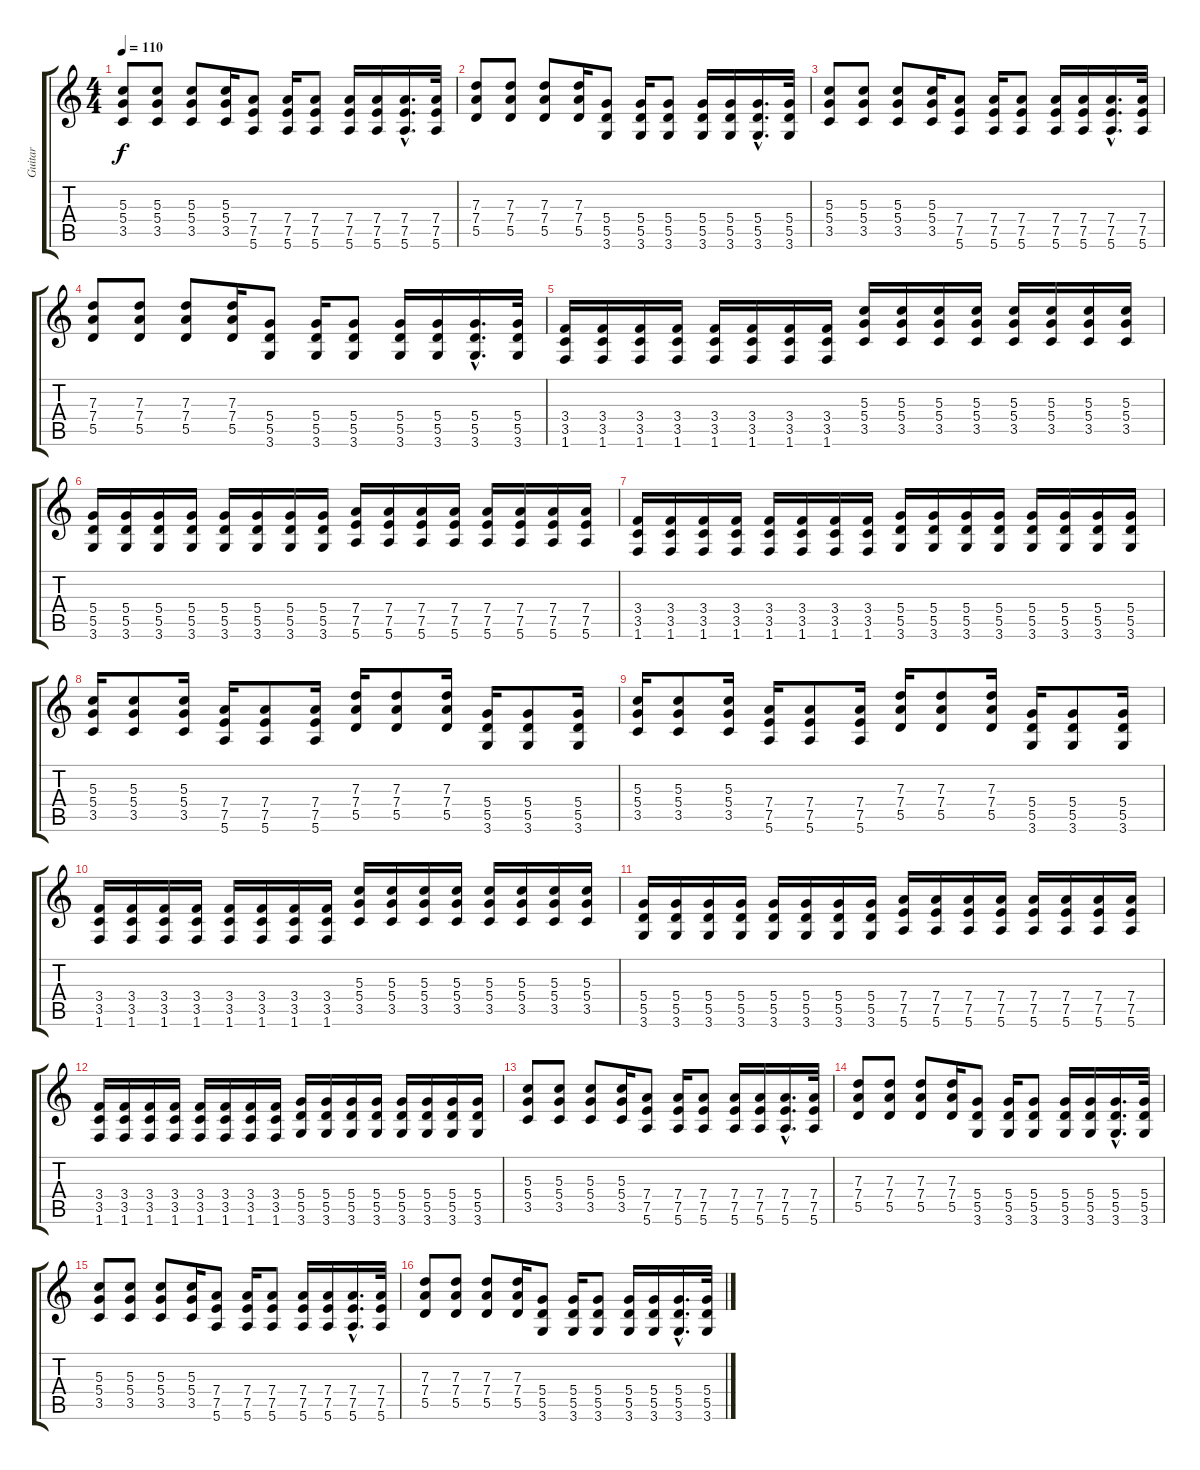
\track ("Guitar" "Guitar") {instrument distortionguitar}
\staff {score tabs}
\tuning (E4 B3 G3 D3 A2 E2) {hide}
\ts (4 4)
\tempo 110
\clef g2
\ks c
(5.3 5.4 3.5).8{dy f} (5.3 5.4 3.5).8 (5.3 5.4 3.5).8 (5.3 5.4 3.5).16 (7.4 7.5 5.6).8 (7.4 7.5 5.6).16 (7.4 7.5 5.6).8 (7.4 7.5 5.6).16 (7.4 7.5 5.6).16 (7.4{hac} 7.5{hac} 5.6{hac}).16{d} (7.4 7.5 5.6).32 |
(7.3 7.4 5.5).8 (7.3 7.4 5.5).8 (7.3 7.4 5.5).8 (7.3 7.4 5.5).16 (5.4 5.5 3.6).8 (5.4 5.5 3.6).16 (5.4 5.5 3.6).8 (5.4 5.5 3.6).16 (5.4 5.5 3.6).16 (5.4{hac} 5.5{hac} 3.6{hac}).16{d} (5.4 5.5 3.6).32 |
(5.3 5.4 3.5).8 (5.3 5.4 3.5).8 (5.3 5.4 3.5).8 (5.3 5.4 3.5).16 (7.4 7.5 5.6).8 (7.4 7.5 5.6).16 (7.4 7.5 5.6).8 (7.4 7.5 5.6).16 (7.4 7.5 5.6).16 (7.4{hac} 7.5{hac} 5.6{hac}).16{d} (7.4 7.5 5.6).32 |
(7.3 7.4 5.5).8 (7.3 7.4 5.5).8 (7.3 7.4 5.5).8 (7.3 7.4 5.5).16 (5.4 5.5 3.6).8 (5.4 5.5 3.6).16 (5.4 5.5 3.6).8 (5.4 5.5 3.6).16 (5.4 5.5 3.6).16 (5.4{hac} 5.5{hac} 3.6{hac}).16{d} (5.4 5.5 3.6).32 |
(3.4 3.5 1.6).16 (3.4 3.5 1.6).16 (3.4 3.5 1.6).16 (3.4 3.5 1.6).16 (3.4 3.5 1.6).16 (3.4 3.5 1.6).16 (3.4 3.5 1.6).16 (3.4 3.5 1.6).16 (5.3 5.4 3.5).16 (5.3 5.4 3.5).16 (5.3 5.4 3.5).16 (5.3 5.4 3.5).16 (5.3 5.4 3.5).16 (5.3 5.4 3.5).16 (5.3 5.4 3.5).16 (5.3 5.4 3.5).16 |
(5.4 5.5 3.6).16 (5.4 5.5 3.6).16 (5.4 5.5 3.6).16 (5.4 5.5 3.6).16 (5.4 5.5 3.6).16 (5.4 5.5 3.6).16 (5.4 5.5 3.6).16 (5.4 5.5 3.6).16 (7.4 7.5 5.6).16 (7.4 7.5 5.6).16 (7.4 7.5 5.6).16 (7.4 7.5 5.6).16 (7.4 7.5 5.6).16 (7.4 7.5 5.6).16 (7.4 7.5 5.6).16 (7.4 7.5 5.6).16 |
(3.4 3.5 1.6).16 (3.4 3.5 1.6).16 (3.4 3.5 1.6).16 (3.4 3.5 1.6).16 (3.4 3.5 1.6).16 (3.4 3.5 1.6).16 (3.4 3.5 1.6).16 (3.4 3.5 1.6).16 (5.4 5.5 3.6).16 (5.4 5.5 3.6).16 (5.4 5.5 3.6).16 (5.4 5.5 3.6).16 (5.4 5.5 3.6).16 (5.4 5.5 3.6).16 (5.4 5.5 3.6).16 (5.4 5.5 3.6).16 |
(5.3 5.4 3.5).16 (5.3 5.4 3.5).8 (5.3 5.4 3.5).16 (7.4 7.5 5.6).16 (7.4 7.5 5.6).8 (7.4 7.5 5.6).16 (7.3 7.4 5.5).16 (7.3 7.4 5.5).8 (7.3 7.4 5.5).16 (5.4 5.5 3.6).16 (5.4 5.5 3.6).8 (5.4 5.5 3.6).16 |
(5.3 5.4 3.5).16 (5.3 5.4 3.5).8 (5.3 5.4 3.5).16 (7.4 7.5 5.6).16 (7.4 7.5 5.6).8 (7.4 7.5 5.6).16 (7.3 7.4 5.5).16 (7.3 7.4 5.5).8 (7.3 7.4 5.5).16 (5.4 5.5 3.6).16 (5.4 5.5 3.6).8 (5.4 5.5 3.6).16 |
(3.4 3.5 1.6).16 (3.4 3.5 1.6).16 (3.4 3.5 1.6).16 (3.4 3.5 1.6).16 (3.4 3.5 1.6).16 (3.4 3.5 1.6).16 (3.4 3.5 1.6).16 (3.4 3.5 1.6).16 (5.3 5.4 3.5).16 (5.3 5.4 3.5).16 (5.3 5.4 3.5).16 (5.3 5.4 3.5).16 (5.3 5.4 3.5).16 (5.3 5.4 3.5).16 (5.3 5.4 3.5).16 (5.3 5.4 3.5).16 |
(5.4 5.5 3.6).16 (5.4 5.5 3.6).16 (5.4 5.5 3.6).16 (5.4 5.5 3.6).16 (5.4 5.5 3.6).16 (5.4 5.5 3.6).16 (5.4 5.5 3.6).16 (5.4 5.5 3.6).16 (7.4 7.5 5.6).16 (7.4 7.5 5.6).16 (7.4 7.5 5.6).16 (7.4 7.5 5.6).16 (7.4 7.5 5.6).16 (7.4 7.5 5.6).16 (7.4 7.5 5.6).16 (7.4 7.5 5.6).16 |
(3.4 3.5 1.6).16 (3.4 3.5 1.6).16 (3.4 3.5 1.6).16 (3.4 3.5 1.6).16 (3.4 3.5 1.6).16 (3.4 3.5 1.6).16 (3.4 3.5 1.6).16 (3.4 3.5 1.6).16 (5.4 5.5 3.6).16 (5.4 5.5 3.6).16 (5.4 5.5 3.6).16 (5.4 5.5 3.6).16 (5.4 5.5 3.6).16 (5.4 5.5 3.6).16 (5.4 5.5 3.6).16 (5.4 5.5 3.6).16 |
(5.3 5.4 3.5).8 (5.3 5.4 3.5).8 (5.3 5.4 3.5).8 (5.3 5.4 3.5).16 (7.4 7.5 5.6).8 (7.4 7.5 5.6).16 (7.4 7.5 5.6).8 (7.4 7.5 5.6).16 (7.4 7.5 5.6).16 (7.4{hac} 7.5{hac} 5.6{hac}).16{d} (7.4 7.5 5.6).32 |
(7.3 7.4 5.5).8 (7.3 7.4 5.5).8 (7.3 7.4 5.5).8 (7.3 7.4 5.5).16 (5.4 5.5 3.6).8 (5.4 5.5 3.6).16 (5.4 5.5 3.6).8 (5.4 5.5 3.6).16 (5.4 5.5 3.6).16 (5.4{hac} 5.5{hac} 3.6{hac}).16{d} (5.4 5.5 3.6).32 |
(5.3 5.4 3.5).8 (5.3 5.4 3.5).8 (5.3 5.4 3.5).8 (5.3 5.4 3.5).16 (7.4 7.5 5.6).8 (7.4 7.5 5.6).16 (7.4 7.5 5.6).8 (7.4 7.5 5.6).16 (7.4 7.5 5.6).16 (7.4{hac} 7.5{hac} 5.6{hac}).16{d} (7.4 7.5 5.6).32 |
(7.3 7.4 5.5).8 (7.3 7.4 5.5).8 (7.3 7.4 5.5).8 (7.3 7.4 5.5).16 (5.4 5.5 3.6).8 (5.4 5.5 3.6).16 (5.4 5.5 3.6).8 (5.4 5.5 3.6).16 (5.4 5.5 3.6).16 (5.4{hac} 5.5{hac} 3.6{hac}).16{d} (5.4 5.5 3.6).32
